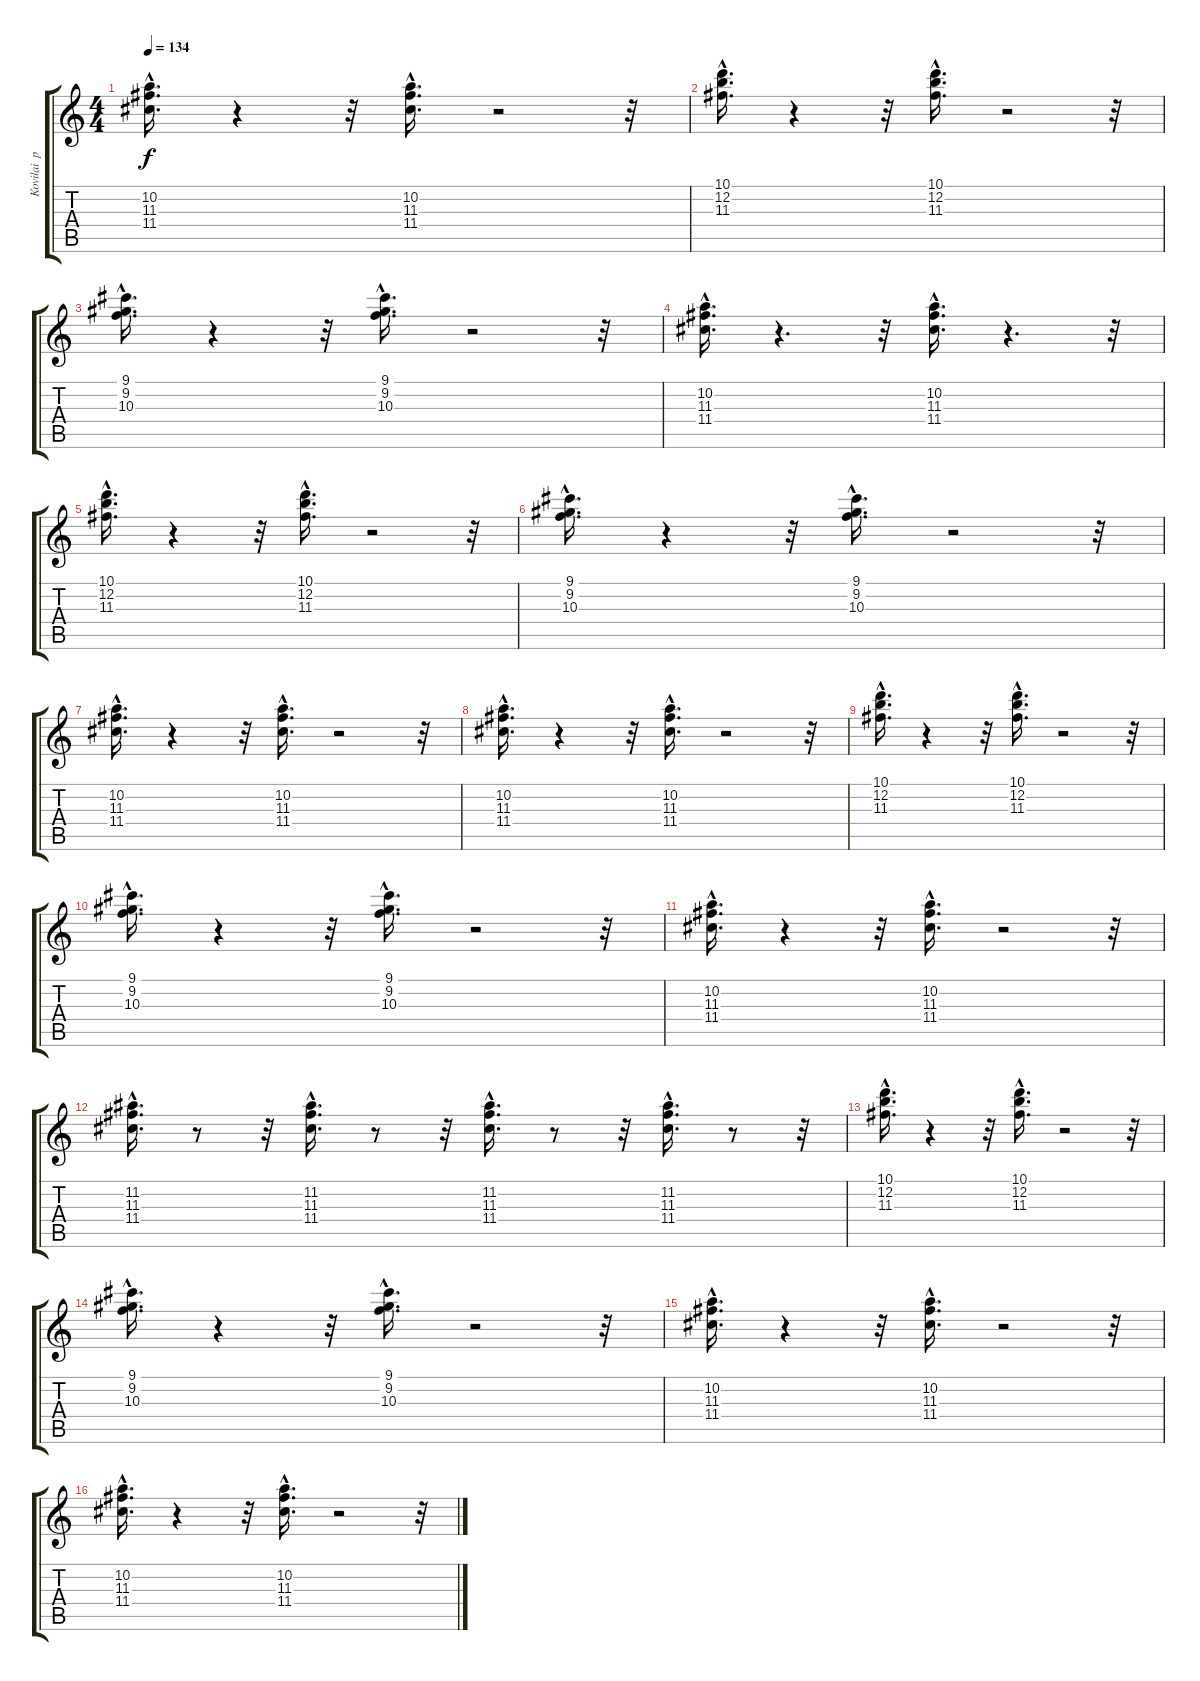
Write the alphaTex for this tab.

\track ("Kovilai  po tihonechky:" "Kovilai  p") {instrument overdrivenguitar}
\staff {score tabs}
\tuning (E4 B3 G3 D3 A2 E2) {hide}
\ts (4 4)
\tempo 134
\clef g2
\ks c
(10.2{hac} 11.3{hac} 11.4{hac}).16{d dy f} r.4 r.32 (10.2{hac} 11.3{hac} 11.4{hac}).16{d} r.2 r.32 |
(10.1{hac} 12.2{hac} 11.3{hac}).16{d} r.4 r.32 (10.1{hac} 12.2{hac} 11.3{hac}).16{d} r.2 r.32 |
(9.1{hac} 9.2{hac} 10.3{hac}).16{d} r.4 r.32 (9.1{hac} 9.2{hac} 10.3{hac}).16{d} r.2 r.32 |
(10.2{hac} 11.3{hac} 11.4{hac}).16{d} r.4{d} r.32 (10.2{hac} 11.3{hac} 11.4{hac}).16{d} r.4{d} r.32 |
(10.1{hac} 12.2{hac} 11.3{hac}).16{d} r.4 r.32 (10.1{hac} 12.2{hac} 11.3{hac}).16{d} r.2 r.32 |
(9.1{hac} 9.2{hac} 10.3{hac}).16{d} r.4 r.32 (9.1{hac} 9.2{hac} 10.3{hac}).16{d} r.2 r.32 |
(10.2{hac} 11.3{hac} 11.4{hac}).16{d} r.4 r.32 (10.2{hac} 11.3{hac} 11.4{hac}).16{d} r.2 r.32 |
(10.2{hac} 11.3{hac} 11.4{hac}).16{d} r.4 r.32 (10.2{hac} 11.3{hac} 11.4{hac}).16{d} r.2 r.32 |
(10.1{hac} 12.2{hac} 11.3{hac}).16{d} r.4 r.32 (10.1{hac} 12.2{hac} 11.3{hac}).16{d} r.2 r.32 |
(9.1{hac} 9.2{hac} 10.3{hac}).16{d} r.4 r.32 (9.1{hac} 9.2{hac} 10.3{hac}).16{d} r.2 r.32 |
(10.2{hac} 11.3{hac} 11.4{hac}).16{d} r.4 r.32 (10.2{hac} 11.3{hac} 11.4{hac}).16{d} r.2 r.32 |
(11.2{hac} 11.3{hac} 11.4{hac}).16{d} r.8 r.32 (11.2{hac} 11.3{hac} 11.4{hac}).16{d} r.8 r.32 (11.2{hac} 11.3{hac} 11.4{hac}).16{d} r.8 r.32 (11.2{hac} 11.3{hac} 11.4{hac}).16{d} r.8 r.32 |
(10.1{hac} 12.2{hac} 11.3{hac}).16{d} r.4 r.32 (10.1{hac} 12.2{hac} 11.3{hac}).16{d} r.2 r.32 |
(9.1{hac} 9.2{hac} 10.3{hac}).16{d} r.4 r.32 (9.1{hac} 9.2{hac} 10.3{hac}).16{d} r.2 r.32 |
(10.2{hac} 11.3{hac} 11.4{hac}).16{d} r.4 r.32 (10.2{hac} 11.3{hac} 11.4{hac}).16{d} r.2 r.32 |
(10.2{hac} 11.3{hac} 11.4{hac}).16{d} r.4 r.32 (10.2{hac} 11.3{hac} 11.4{hac}).16{d} r.2 r.32
